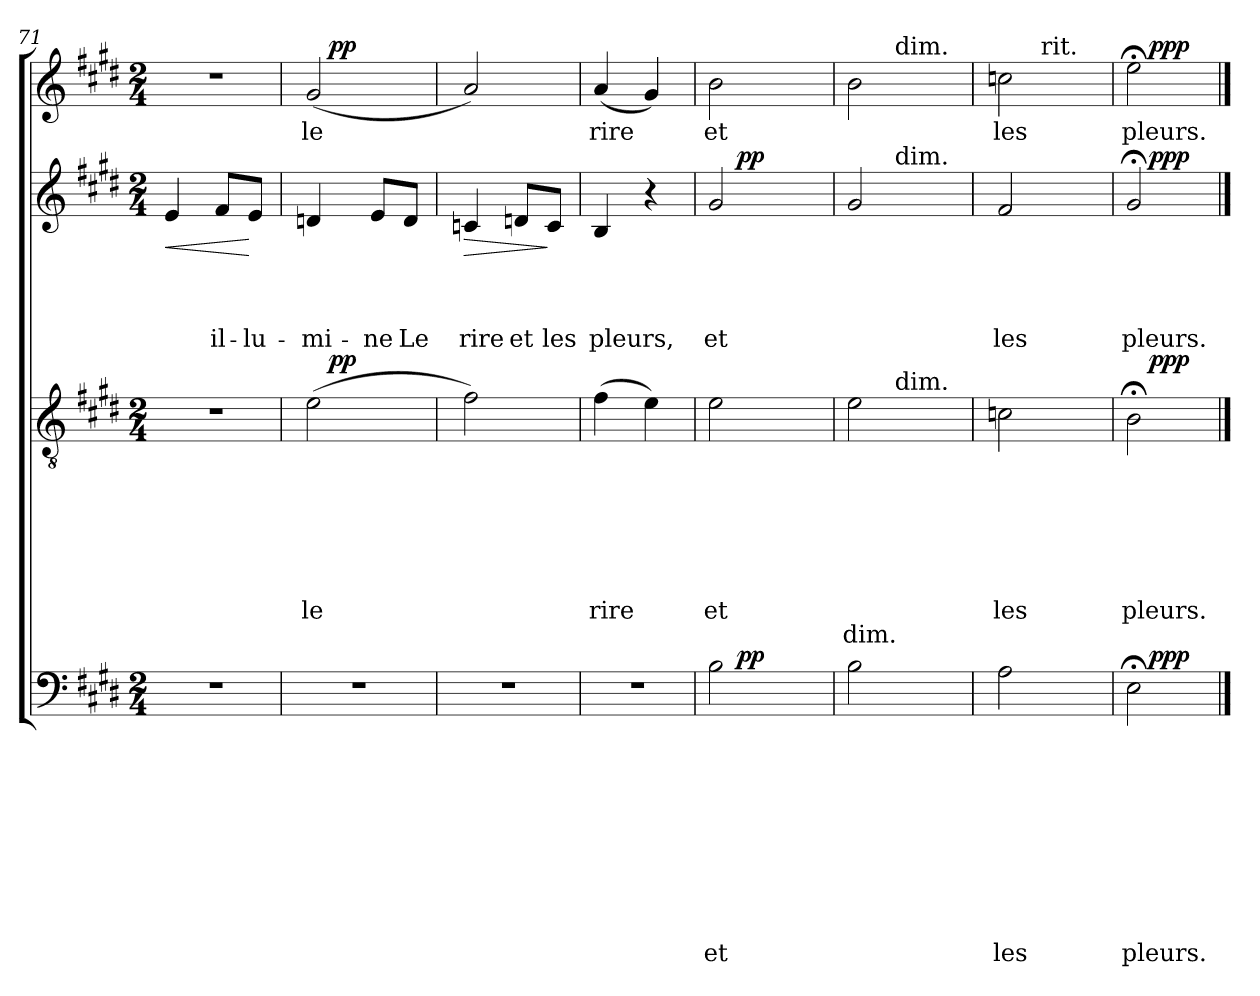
**kern	**text	**text	**text	**text	**text	**text	**text	**text	**text	**text	**dynam	**kern	**text	**text	**text	**text	**text	**text	**text	**text	**dynam	**kern	**text	**text	**text	**text	**dynam	**kern	**text	**dynam
*part4	*part4	*part4	*part4	*part4	*part4	*part4	*part4	*part4	*part4	*part4	*part4	*part3	*part3	*part3	*part3	*part3	*part3	*part3	*part3	*part3	*part3	*part2	*part2	*part2	*part2	*part2	*part2	*part1	*part1	*part1
*staff4	*staff4	*staff4	*staff4	*staff4	*staff4	*staff4	*staff4	*staff4	*staff4	*staff4	*staff4	*staff3	*staff3	*staff3	*staff3	*staff3	*staff3	*staff3	*staff3	*staff3	*staff3	*staff2	*staff2	*staff2	*staff2	*staff2	*staff2	*staff1	*staff1	*staff1
*clefF4	*	*	*	*	*	*	*	*	*	*	*	*clefGv2	*	*	*	*	*	*	*	*	*	*clefG2	*	*	*	*	*	*clefG2	*	*
*k[f#c#g#d#]	*	*	*	*	*	*	*	*	*	*	*	*k[f#c#g#d#]	*	*	*	*	*	*	*	*	*	*k[f#c#g#d#]	*	*	*	*	*	*k[f#c#g#d#]	*	*
*E:	*	*	*	*	*	*	*	*	*	*	*	*E:	*	*	*	*	*	*	*	*	*	*E:	*	*	*	*	*	*E:	*	*
*M2/4	*	*	*	*	*	*	*	*	*	*	*	*M2/4	*	*	*	*	*	*	*	*	*	*M2/4	*	*	*	*	*	*M2/4	*	*
=71	=71	=71	=71	=71	=71	=71	=71	=71	=71	=71	=71	=71	=71	=71	=71	=71	=71	=71	=71	=71	=71	=71	=71	=71	=71	=71	=71	=71	=71	=71
!	!	!	!	!	!	!	!	!	!	!	!	!	!	!	!	!	!	!	!	!	!	!	!	!	!	!	!LO:HP:b	!	!	!
2r	.	.	.	.	.	.	.	.	.	.	.	2r	.	.	.	.	.	.	.	.	.	4e/	.	.	.	.	<	2r	.	.
!	!	!	!	!	!	!	!	!	!	!	!	!	!	!	!	!	!	!	!	!	!	!	!	!	!	!LO:LY:b	!	!	!	!
.	.	.	.	.	.	.	.	.	.	.	.	.	.	.	.	.	.	.	.	.	.	8f#/L	.	.	.	il-	.	.	.	.
!	!	!	!	!	!	!	!	!	!	!	!	!	!	!	!	!	!	!	!	!	!	!	!	!	!	!LO:LY:b	!	!	!	!
.	.	.	.	.	.	.	.	.	.	.	.	.	.	.	.	.	.	.	.	.	.	8e/J	.	.	.	-lu-	[	.	.	.
=72	=72	=72	=72	=72	=72	=72	=72	=72	=72	=72	=72	=72	=72	=72	=72	=72	=72	=72	=72	=72	=72	=72	=72	=72	=72	=72	=72	=72	=72	=72
!	!	!	!	!	!	!	!	!	!	!	!	!	!	!	!	!	!	!	!LO:LY:b	!	!	!	!	!	!	!LO:LY:b	!	!	!LO:LY:b	!
*	*	*	*	*	*	*	*	*	*	*	*	*^	*	*	*	*	*	*	*	*	*	*	*	*	*	*	*	*^	*	*
2r	.	.	.	.	.	.	.	.	.	.	.	(>2e\	16ryy	.	.	.	.	.	.	le	.	.	4dn/	.	.	.	-mi-	.	(<2g#/	16ryy	le	.
!	!	!	!	!	!	!	!	!	!	!	!	!	!	!	!	!	!	!	!	!	!	!LO:DY:a	!	!	!	!	!	!	!	!	!	!LO:DY:a
.	.	.	.	.	.	.	.	.	.	.	.	.	4..ryy	.	.	.	.	.	.	.	.	pp	.	.	.	.	.	.	.	4..ryy	.	pp
!	!	!	!	!	!	!	!	!	!	!	!	!	!	!	!	!	!	!	!	!	!	!	!	!	!	!	!LO:LY:b	!	!	!	!	!
.	.	.	.	.	.	.	.	.	.	.	.	.	.	.	.	.	.	.	.	.	.	.	8e/L	.	.	.	-ne	.	.	.	.	.
!	!	!	!	!	!	!	!	!	!	!	!	!	!	!	!	!	!	!	!	!	!	!	!	!	!	!	!LO:LY:b	!	!	!	!	!
.	.	.	.	.	.	.	.	.	.	.	.	.	.	.	.	.	.	.	.	.	.	.	8d/J	.	.	.	Le	.	.	.	.	.
=73	=73	=73	=73	=73	=73	=73	=73	=73	=73	=73	=73	=73	=73	=73	=73	=73	=73	=73	=73	=73	=73	=73	=73	=73	=73	=73	=73	=73	=73	=73	=73	=73
!	!	!	!	!	!	!	!	!	!	!	!	!	!	!	!	!	!	!	!	!	!	!	!	!	!	!	!LO:LY:b	!LO:HP:b	!	!	!	!
*	*	*	*	*	*	*	*	*	*	*	*	*v	*v	*	*	*	*	*	*	*	*	*	*	*	*	*	*	*	*v	*v	*	*
2r	.	.	.	.	.	.	.	.	.	.	.	2f#\)	.	.	.	.	.	.	.	.	.	4cn/	.	.	.	rire	>	2a/)	.	.
!	!	!	!	!	!	!	!	!	!	!	!	!	!	!	!	!	!	!	!	!	!	!	!	!	!	!LO:LY:b	!	!	!	!
.	.	.	.	.	.	.	.	.	.	.	.	.	.	.	.	.	.	.	.	.	.	8dn/L	.	.	.	et	.	.	.	.
!	!	!	!	!	!	!	!	!	!	!	!	!	!	!	!	!	!	!	!	!	!	!	!	!	!	!LO:LY:b	!	!	!	!
.	.	.	.	.	.	.	.	.	.	.	.	.	.	.	.	.	.	.	.	.	.	8c/J	.	.	.	les	]	.	.	.
=74	=74	=74	=74	=74	=74	=74	=74	=74	=74	=74	=74	=74	=74	=74	=74	=74	=74	=74	=74	=74	=74	=74	=74	=74	=74	=74	=74	=74	=74	=74
!	!	!	!	!	!	!	!	!	!	!	!	!	!	!	!	!	!	!	!LO:LY:b	!	!	!	!	!	!	!LO:LY:b	!	!	!LO:LY:b	!
2r	.	.	.	.	.	.	.	.	.	.	.	(>4f#\	.	.	.	.	.	.	rire	.	.	4B/	.	.	.	pleurs,	.	(<4a/	rire	.
.	.	.	.	.	.	.	.	.	.	.	.	4e\)	.	.	.	.	.	.	.	.	.	4r	.	.	.	.	.	4g#/)	.	.
=75	=75	=75	=75	=75	=75	=75	=75	=75	=75	=75	=75	=75	=75	=75	=75	=75	=75	=75	=75	=75	=75	=75	=75	=75	=75	=75	=75	=75	=75	=75
!	!	!	!	!	!	!	!	!	!	!LO:LY:b	!	!	!	!	!	!	!	!	!LO:LY:b	!	!	!	!	!	!	!LO:LY:b	!	!	!LO:LY:b	!
*^	*	*	*	*	*	*	*	*	*	*	*	*	*	*	*	*	*	*	*	*	*	*^	*	*	*	*	*	*	*	*
2B\	16.ryy	.	.	.	.	.	.	.	.	.	et	.	2e\	.	.	.	.	.	.	et	.	.	2g#/	16.ryy	.	.	.	et	.	2b\	et	.
!	!	!	!	!	!	!	!	!	!	!	!	!LO:DY:a	!	!	!	!	!	!	!	!	!	!	!	!	!	!	!	!	!LO:DY:a	!	!	!
.	4ryy	.	.	.	.	.	.	.	.	.	.	pp	.	.	.	.	.	.	.	.	.	.	.	4ryy	.	.	.	.	pp	.	.	.
.	8ryy	.	.	.	.	.	.	.	.	.	.	.	.	.	.	.	.	.	.	.	.	.	.	8ryy	.	.	.	.	.	.	.	.
.	32ryy	.	.	.	.	.	.	.	.	.	.	.	.	.	.	.	.	.	.	.	.	.	.	32ryy	.	.	.	.	.	.	.	.
=76	=76	=76	=76	=76	=76	=76	=76	=76	=76	=76	=76	=76	=76	=76	=76	=76	=76	=76	=76	=76	=76	=76	=76	=76	=76	=76	=76	=76	=76	=76	=76	=76
!	!	!	!	!	!	!	!	!	!	!	!	!	!	!	!	!	!	!	!	!	!LO:LY:b	!	!	!	!	!	!	!	!	!	!	!
*v	*v	*	*	*	*	*	*	*	*	*	*	*	*^	*	*	*	*	*	*	*	*	*	*	*	*	*	*	*	*	*^	*	*
2B\	.	.	.	.	.	.	.	.	.	.	.	2e\	8ryy	.	.	.	.	.	.	.	dim.	.	2g#/	8ryy	.	.	.	.	.	2b\	8ryy	.	.
.	.	.	.	.	.	.	.	.	.	.	.	.	32ryy	.	.	.	.	.	.	.	.	.	.	32ryy	.	.	.	.	.	.	32ryy	.	.
!	!	!	!	!	!	!	!	!	!	!	!	!	!	!	!	!	!	!	!	!	!	!	!	!	!	!	!	!	!	!	!LO:TX:a:t=dim.	!	!
!	!	!	!	!	!	!	!	!	!	!	!	!	!	!	!	!	!	!	!	!	!	!	!	!LO:TX:a:t=dim.	!	!	!	!	!	!	!	!	!
!	!	!	!	!	!	!	!	!	!	!	!	!	!LO:TX:a:t=dim.	!	!	!	!	!	!	!	!	!	!	!	!	!	!	!	!	!	!	!	!
.	.	.	.	.	.	.	.	.	.	.	.	.	4ryy	.	.	.	.	.	.	.	.	.	.	4ryy	.	.	.	.	.	.	4ryy	.	.
.	.	.	.	.	.	.	.	.	.	.	.	.	16.ryy	.	.	.	.	.	.	.	.	.	.	16.ryy	.	.	.	.	.	.	16.ryy	.	.
=77	=77	=77	=77	=77	=77	=77	=77	=77	=77	=77	=77	=77	=77	=77	=77	=77	=77	=77	=77	=77	=77	=77	=77	=77	=77	=77	=77	=77	=77	=77	=77	=77	=77
!	!	!	!	!	!	!	!	!	!	!LO:LY:b	!	!	!	!	!	!	!	!	!	!LO:LY:b	!	!	!	!	!	!	!	!LO:LY:b	!	!	!	!LO:LY:b	!
*	*	*	*	*	*	*	*	*	*	*	*	*v	*v	*	*	*	*	*	*	*	*	*	*	*	*	*	*	*	*	*	*	*	*
*	*	*	*	*	*	*	*	*	*	*	*	*	*	*	*	*	*	*	*	*	*	*v	*v	*	*	*	*	*	*	*	*	*
2A\	.	.	.	.	.	.	.	.	.	les	.	2cn\	.	.	.	.	.	.	les	.	.	2f#/	.	.	.	les	.	2ccn\	8.ryy	les	.
!	!	!	!	!	!	!	!	!	!	!	!	!	!	!	!	!	!	!	!	!	!	!	!	!	!	!	!	!	!LO:TX:a:t=rit.	!	!
.	.	.	.	.	.	.	.	.	.	.	.	.	.	.	.	.	.	.	.	.	.	.	.	.	.	.	.	.	4ryy	.	.
.	.	.	.	.	.	.	.	.	.	.	.	.	.	.	.	.	.	.	.	.	.	.	.	.	.	.	.	.	16ryy	.	.
=78	=78	=78	=78	=78	=78	=78	=78	=78	=78	=78	=78	=78	=78	=78	=78	=78	=78	=78	=78	=78	=78	=78	=78	=78	=78	=78	=78	=78	=78	=78	=78
!	!	!	!	!	!	!	!	!	!	!LO:LY:b	!	!	!	!	!	!	!	!	!LO:LY:b	!	!	!	!	!	!	!LO:LY:b	!	!	!	!LO:LY:b	!
*^	*	*	*	*	*	*	*	*	*	*	*	*^	*	*	*	*	*	*	*	*	*	*^	*	*	*	*	*	*	*	*	*
2E;<\	16ryy	.	.	.	.	.	.	.	.	.	pleurs.	.	2B;<\	16ryy	.	.	.	.	.	.	pleurs.	.	.	2g#;</	16ryy	.	.	.	pleurs.	.	2ee;<\	16ryy	pleurs.	.
!	!	!	!	!	!	!	!	!	!	!	!	!LO:DY:a	!	!	!	!	!	!	!	!	!	!	!LO:DY:a	!	!	!	!	!	!	!LO:DY:a	!	!	!	!LO:DY:a
.	4..ryy	.	.	.	.	.	.	.	.	.	.	ppp	.	4..ryy	.	.	.	.	.	.	.	.	ppp	.	4..ryy	.	.	.	.	ppp	.	4..ryy	.	ppp
*v	*v	*	*	*	*	*	*	*	*	*	*	*	*	*	*	*	*	*	*	*	*	*	*	*v	*v	*	*	*	*	*	*v	*v	*	*
*	*	*	*	*	*	*	*	*	*	*	*	*v	*v	*	*	*	*	*	*	*	*	*	*	*	*	*	*	*	*	*	*
==	==	==	==	==	==	==	==	==	==	==	==	==	==	==	==	==	==	==	==	==	==	==	==	==	==	==	==	==	==	==
*-	*-	*-	*-	*-	*-	*-	*-	*-	*-	*-	*-	*-	*-	*-	*-	*-	*-	*-	*-	*-	*-	*-	*-	*-	*-	*-	*-	*-	*-	*-
